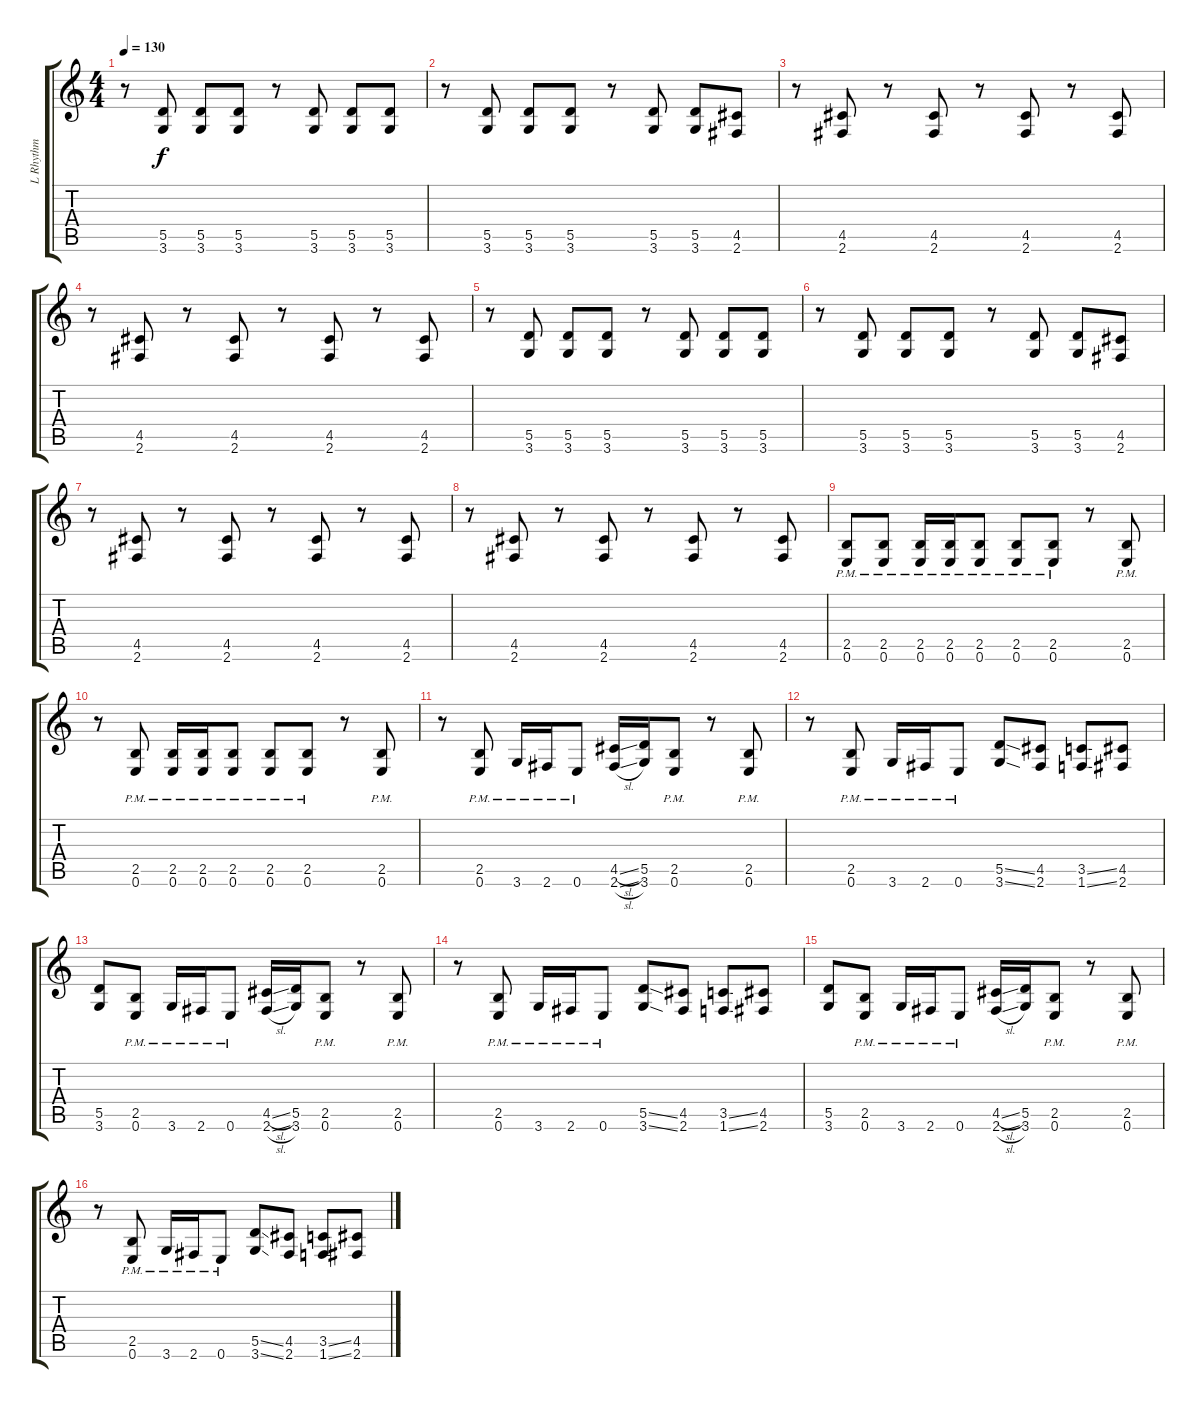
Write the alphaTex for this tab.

\track ("L Rhythm" "L Rhythm") {instrument distortionguitar}
\staff {score tabs}
\tuning (E4 B3 G3 D3 A2 E2) {hide}
\ts (4 4)
\tempo 130
\clef g2
\ks c
r.8{dy f} (5.5 3.6).8 (5.5 3.6).8 (5.5 3.6).8 r.8 (5.5 3.6).8 (5.5 3.6).8 (5.5 3.6).8 |
r.8 (5.5 3.6).8 (5.5 3.6).8 (5.5 3.6).8 r.8 (5.5 3.6).8 (5.5 3.6).8 (4.5 2.6).8 |
r.8 (4.5 2.6).8 r.8 (4.5 2.6).8 r.8 (4.5 2.6).8 r.8 (4.5 2.6).8 |
r.8 (4.5 2.6).8 r.8 (4.5 2.6).8 r.8 (4.5 2.6).8 r.8 (4.5 2.6).8 |
r.8 (5.5 3.6).8 (5.5 3.6).8 (5.5 3.6).8 r.8 (5.5 3.6).8 (5.5 3.6).8 (5.5 3.6).8 |
r.8 (5.5 3.6).8 (5.5 3.6).8 (5.5 3.6).8 r.8 (5.5 3.6).8 (5.5 3.6).8 (4.5 2.6).8 |
r.8 (4.5 2.6).8 r.8 (4.5 2.6).8 r.8 (4.5 2.6).8 r.8 (4.5 2.6).8 |
r.8 (4.5 2.6).8 r.8 (4.5 2.6).8 r.8 (4.5 2.6).8 r.8 (4.5 2.6).8 |
(2.5{pm} 0.6{pm}).8 (2.5{pm} 0.6{pm}).8 (2.5{pm} 0.6{pm}).16 (2.5{pm} 0.6{pm}).16 (2.5{pm} 0.6{pm}).8 (2.5{pm} 0.6{pm}).8 (2.5{pm} 0.6{pm}).8 r.8 (2.5{pm} 0.6{pm}).8 |
r.8 (2.5{pm} 0.6{pm}).8 (2.5{pm} 0.6{pm}).16 (2.5{pm} 0.6{pm}).16 (2.5{pm} 0.6{pm}).8 (2.5{pm} 0.6{pm}).8 (2.5{pm} 0.6{pm}).8 r.8 (2.5{pm} 0.6{pm}).8 |
r.8 (2.5{pm} 0.6{pm}).8 3.6{pm}.16 2.6{pm}.16 0.6{pm}.8 (4.5{sl} 2.6{sl}).16 (5.5 3.6).16 (2.5{pm} 0.6{pm}).8 r.8 (2.5{pm} 0.6{pm}).8 |
r.8 (2.5{pm} 0.6{pm}).8 3.6{pm}.16 2.6{pm}.16 0.6{pm}.8 (5.5{ss} 3.6{ss}).8 (4.5 2.6).8 (3.5{ss} 1.6{ss}).8 (4.5 2.6).8 |
(5.5 3.6).8 (2.5{pm} 0.6{pm}).8 3.6{pm}.16 2.6{pm}.16 0.6{pm}.8 (4.5{sl} 2.6{sl}).16 (5.5 3.6).16 (2.5{pm} 0.6{pm}).8 r.8 (2.5{pm} 0.6{pm}).8 |
r.8 (2.5{pm} 0.6{pm}).8 3.6{pm}.16 2.6{pm}.16 0.6{pm}.8 (5.5{ss} 3.6{ss}).8 (4.5 2.6).8 (3.5{ss} 1.6{ss}).8 (4.5 2.6).8 |
(5.5 3.6).8 (2.5{pm} 0.6{pm}).8 3.6{pm}.16 2.6{pm}.16 0.6{pm}.8 (4.5{sl} 2.6{sl}).16 (5.5 3.6).16 (2.5{pm} 0.6{pm}).8 r.8 (2.5{pm} 0.6{pm}).8 |
r.8 (2.5{pm} 0.6{pm}).8 3.6{pm}.16 2.6{pm}.16 0.6{pm}.8 (5.5{ss} 3.6{ss}).8 (4.5 2.6).8 (3.5{ss} 1.6{ss}).8 (4.5 2.6).8
